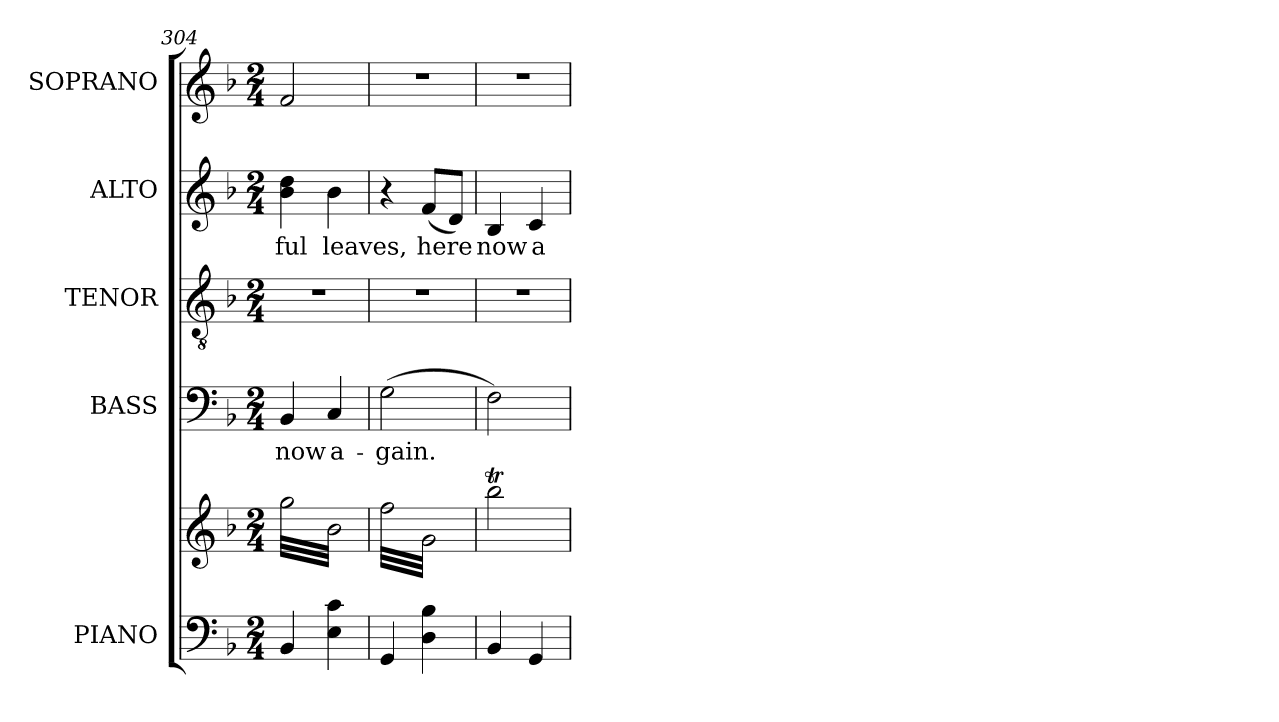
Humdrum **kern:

**kern	**kern	**kern	**text	**kern	**kern	**text	**kern
*part5	*part5	*part4	*part4	*part3	*part2	*part2	*part1
*staff6	*staff5	*staff4	*staff4	*staff3	*staff2	*staff2	*staff1
*I"PIANO	*	*I"BASS	*	*I"TENOR	*I"ALTO	*	*I"SOPRANO
*I'PNO.	*	*I'B.	*	*I'T.	*I'A.	*	*I'S.
*clefF4	*clefG2	*clefF4	*	*clefGv2	*clefG2	*	*clefG2
*	*	*	*	*ITrd7c12	*	*	*
*k[b-]	*k[b-]	*k[b-]	*	*k[b-]	*k[b-]	*	*k[b-]
*F:	*F:	*F:	*	*F:	*F:	*	*F:
*M2/4	*M2/4	*M2/4	*	*M2/4	*M2/4	*	*M2/4
=304	=304	=304	=304	=304	=304	=304	=304
!	!	!	!LO:LY:b:color=#000000	!LO:N:vis=1	!	!	!
!	!	!	!	!	!	!LO:LY:b:color=#000000	!
*	*tremolo	*	*	*	*	*	*
4BB-i/	32ggi\LLL	4BB-i/	now	2r	4b-i\ 4ddi	-ful	2fi/
.	32b-i\	.	.	.	.	.	.
.	32ggi\	.	.	.	.	.	.
.	32b-i\	.	.	.	.	.	.
.	32ggi\	.	.	.	.	.	.
.	32b-i\	.	.	.	.	.	.
.	32ggi\	.	.	.	.	.	.
.	32b-i\	.	.	.	.	.	.
!	!	!	!LO:LY:b:color=#000000	!	!	!	!
!	!	!	!	!	!	!LO:LY:b:color=#000000	!
4Ei\ 4ci	32ggi\	4Ci/	a-	.	4b-i\	leaves,	.
.	32b-i\	.	.	.	.	.	.
.	32ggi\	.	.	.	.	.	.
.	32b-i\	.	.	.	.	.	.
.	32ggi\	.	.	.	.	.	.
.	32b-i\	.	.	.	.	.	.
.	32ggi\	.	.	.	.	.	.
.	32b-i\JJJ	.	.	.	.	.	.
=305	=305	=305	=305	=305	=305	=305	=305
!	!	!	!LO:LY:b:color=#000000	!LO:N:vis=1	!	!	!LO:N:vis=1
4GGi/	32ffi\LLL	(2Gi\	-gain.	2r	4r	.	2r
.	32gi\	.	.	.	.	.	.
.	32ffi\	.	.	.	.	.	.
.	32gi\	.	.	.	.	.	.
.	32ffi\	.	.	.	.	.	.
.	32gi\	.	.	.	.	.	.
.	32ffi\	.	.	.	.	.	.
.	32gi\	.	.	.	.	.	.
!	!	!	!	!	!	!LO:LY:b:color=#000000	!
4Di\ 4B-i	32ffi\	.	.	.	(8fi/L	here	.
.	32gi\	.	.	.	.	.	.
.	32ffi\	.	.	.	.	.	.
.	32gi\	.	.	.	.	.	.
.	32ffi\	.	.	.	8di/J)	.	.
.	32gi\	.	.	.	.	.	.
.	32ffi\	.	.	.	.	.	.
.	32gi\JJJ	.	.	.	.	.	.
*	*Xtremolo	*	*	*	*	*	*
=306	=306	=306	=306	=306	=306	=306	=306
!	!	!	!	!LO:N:vis=1	!	!	!
!	!	!	!	!	!	!LO:LY:b:color=#000000	!LO:N:vis=1
4BB-i/	2bb-Ti\	2Fi\)	.	2r	4B-i/	now	2r
.	.	.	.	.	.	.	.
.	.	.	.	.	.	.	.
.	.	.	.	.	.	.	.
.	.	.	.	.	.	.	.
.	.	.	.	.	.	.	.
.	.	.	.	.	.	.	.
.	.	.	.	.	.	.	.
!	!	!	!	!	!	!LO:LY:b:color=#000000	!
4GGi/	.	.	.	.	4ci/	a-	.
=	=	=	=	=	=	=	=
*-	*-	*-	*-	*-	*-	*-	*-
